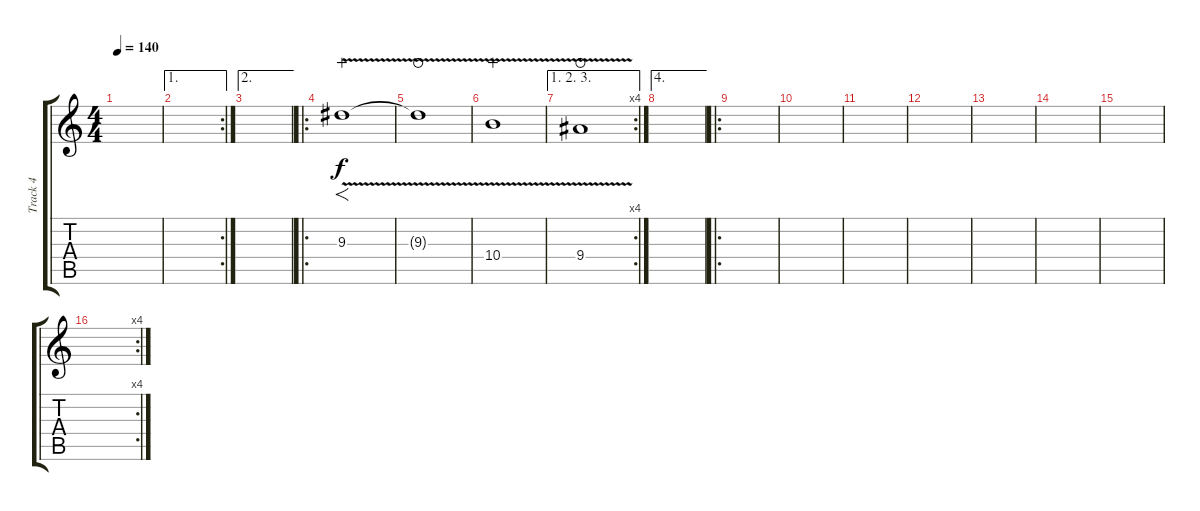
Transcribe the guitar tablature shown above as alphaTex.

\track ("Track 4" "Track 4") {instrument distortionguitar}
\staff {score tabs}
\tuning (Eb4 Bb3 Gb3 Db3 Ab2 Db2) {hide}
\ts (4 4)
\tempo 140
\clef g2
\ks c
|
\ae 1
\rc 2
|
\ae 2
|
\ro
9.3{v}.1{f wahc} |
9.3{t}.1{waho} |
10.4{v}.1{wahc} |
\ae (1 2 3)
\rc 4
9.4{v}.1{waho} |
\ae 4
|
\ro
|
|
|
|
|
|
|
\rc 4
